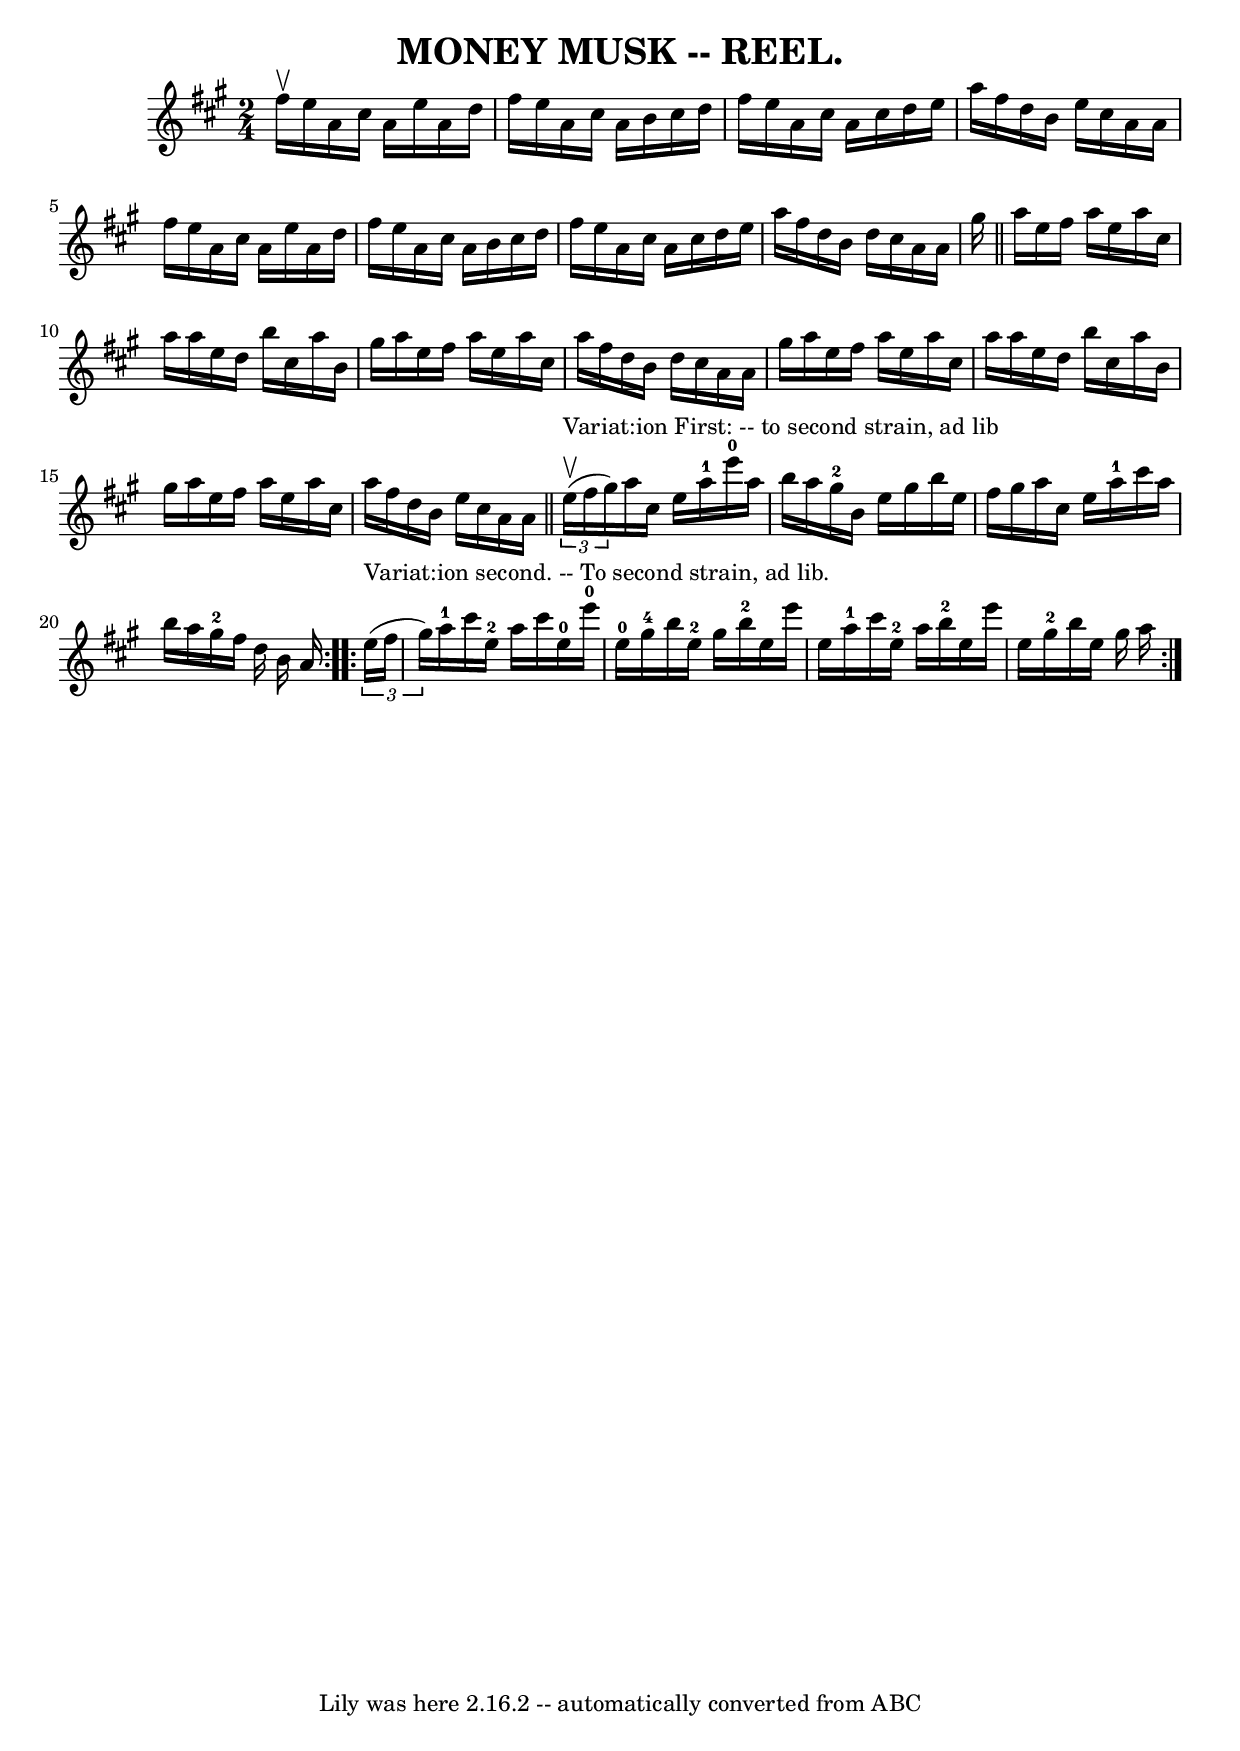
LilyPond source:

\version "2.16.2"
\include "Mammoth.ily"
\header {
  crossRefNumber = "6"
  footnotes = ""
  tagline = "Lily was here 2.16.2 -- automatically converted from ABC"
  title = "MONEY MUSK -- REEL."

}
voicedefault =  {


  \time 2/4 
  \key a \major
  fis''16^\upbow |
  e''16 a'16 cis''16   
  a'16 e''16 a'16 d''16 fis''16  |
  e''16 a'16 cis''16 
  a'16 b'16 cis''16 d''16 fis''16  |
  e''16 a'16    
  cis''16 a'16 cis''16 d''16 e''16 a''16  |
  fis''16    
  d''16 b'16 e''16 cis''16 a'16 a'16 fis''16  |
  
  e''16 a'16 cis''16 a'16 e''16 a'16 d''16 fis''16  |
  
  e''16 a'16 cis''16 a'16 b'16 cis''16 d''16 fis''16  
  |
  e''16 a'16 cis''16 a'16 cis''16 d''16 e''16    
  a''16  |
  fis''16 d''16 b'16 d''16 cis''16 a'16 a'16  
  gis''16  \bar "||" a''16 e''16 fis''16 a''16 e''16 a''16   
  cis''16 a''16  |
  a''16 e''16 d''16 b''16 cis''16    
  a''16 b'16 gis''16  |
  a''16 e''16 fis''16 a''16    
  e''16 a''16 cis''16 a''16  |
  fis''16 d''16 b'16    
  d''16 cis''16 a'16 a'16 gis''16  |
  a''16 e''16    
  fis''16 a''16 e''16 a''16 cis''16 a''16  |
  a''16    
  e''16 d''16 b''16 cis''16 a''16 b'16 gis''16  |
  
  a''16 e''16 fis''16 a''16 e''16 a''16 cis''16 a''16  
  |
  fis''16 d''16 b'16 e''16 cis''16 a'16 a'16  
  \bar "||"     
  \repeat volta 2 {
    \times 2/3 { e''16 
		^"Variat:ion First: -- to second strain, ad lib"^\upbow(fis''16 gis''16  
		) 
	       } |
    a''16 cis''16 e''16 a''16-1 e'''16-0   
    a''16 b''16 a''16  |
    gis''16-2 b'16 e''16 gis''16    
    b''16 e''16 fis''16 gis''16  |
    a''16 cis''16 e''16    
    a''16-1 cis'''16 a''16 b''16 a''16  |
    gis''16-2   
    fis''16 d''16 b'16 a'16  
  }     
  \repeat volta 2 {
    \times 2/3 {   
      e''16^"Variat:ion second. -- To second strain, ad lib."(fis''16 gis''16) 
    } |
    a''16-1 cis'''16 e''16-2 a''16 cis'''16    
    e''16-0 e'''16-0 e''16-0 |
    gis''16-4 b''16 e''16-2 gis''16 b''16-2 e''16 e'''16 e''16  |
    a''16-1 cis'''16 e''16-2 a''16 b''16-2 e''16 e'''16    
    e''16  |
    gis''16-2 b''16 e''16 gis''16 a''16  
  }   

}

\score{
  <<

    \context Staff="default"
    {
      \voicedefault 
      
    }

  >>
  \layout {
    
  }
  \midi {
  }

}
